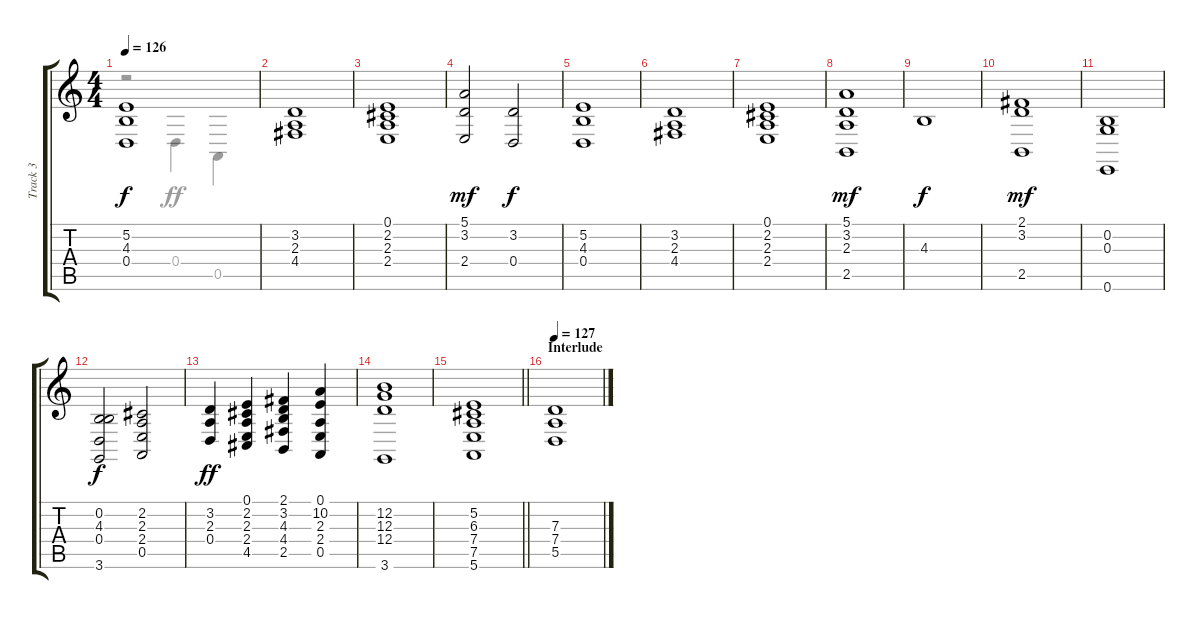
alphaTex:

\track ("Track 3" "Track 3") {instrument synthstrings2}
\staff {score tabs}
\tuning (E4 B3 G3 D3 A2 E2) {hide}
\voice
\ts (4 4)
\tempo 126
\clef g2
\ks c
(5.2 4.3 0.4).1{dy f} |
(3.2 2.3 4.4).1 |
(0.1 2.2 2.3 2.4).1 |
(5.1 3.2 2.4).2{dy mf} (3.2 0.4).2{dy f} |
(5.2 4.3 0.4).1 |
(3.2 2.3 4.4).1 |
(0.1 2.2 2.3 2.4).1 |
(5.1 3.2 2.3 2.5).1{dy mf} |
4.3.1{dy f} |
(2.1 3.2 2.5).1{dy mf} |
(0.2 0.3 0.6).1 |
(0.2 4.3 0.4 3.6).2{dy f} (2.2 2.3 2.4 0.5).2 |
(3.2 2.3 0.4).4{dy ff} (0.1 2.2 2.3 2.4 4.5).4 (2.1 3.2 4.3 4.4 2.5).4 (0.1 10.2 2.3 2.4 0.5).4 |
(12.2 12.3 12.4 3.6).1 |
\barLineRight lightlight
(5.2 6.3 7.4 7.5 5.6).1 |
\section ("" "Interlude")
\tempo 127
(7.3 7.4 5.5).1
\voice
\clef g2
\ottava regular
\simile none
\ks c
r.2{dy ff} 0.4.4 0.5.4 |
|
|
|
|
|
|
|
|
|
|
|
|
|
\barLineRight lightlight
|
